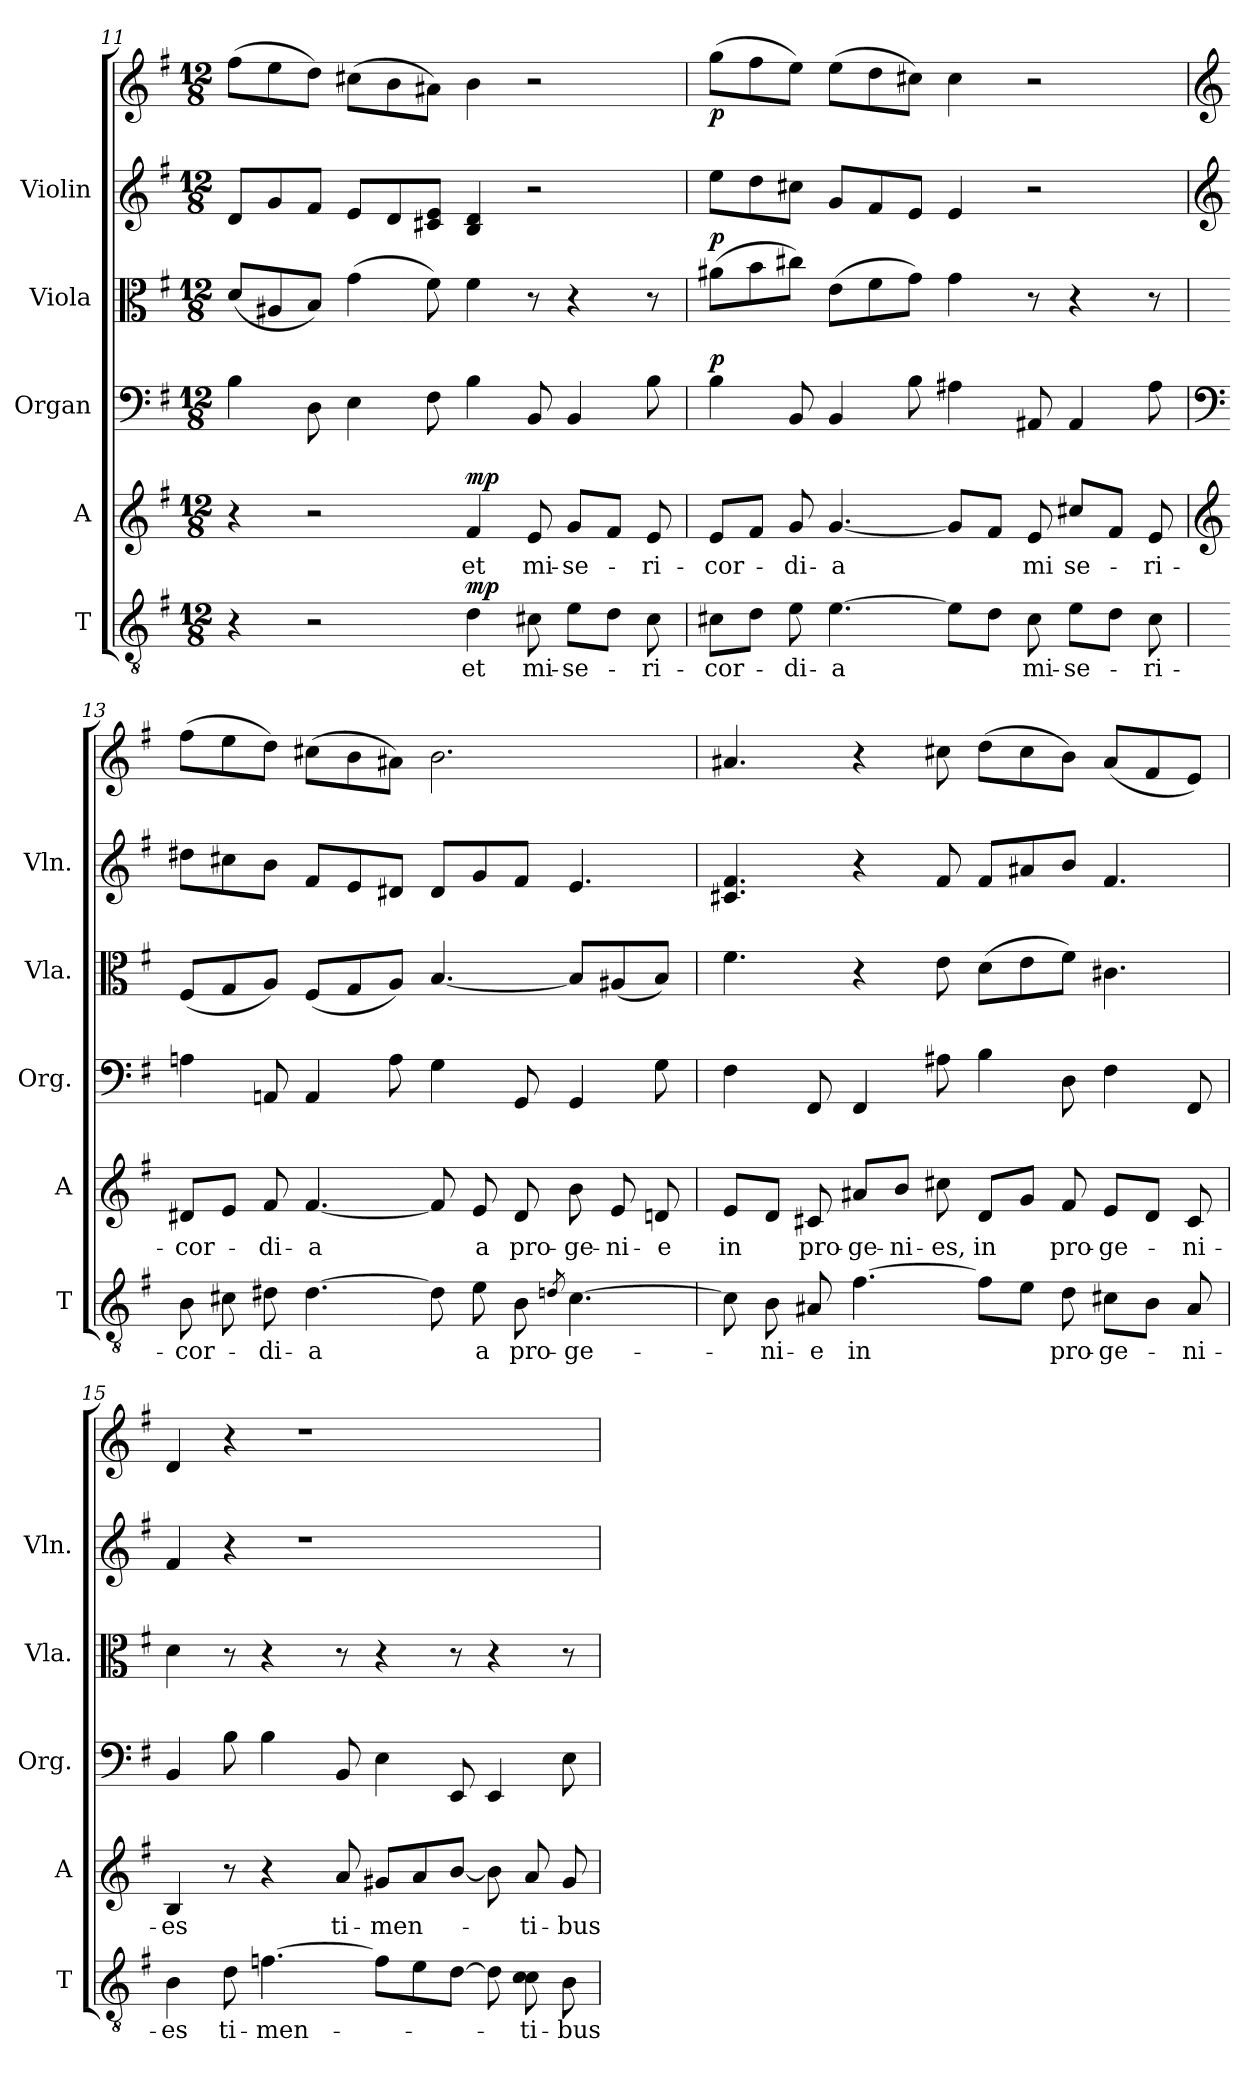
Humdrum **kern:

**kern	**text	**dynam	**kern	**text	**dynam	**kern	**dynam	**kern	**dynam	**kern	**kern	**dynam
*part5	*part5	*part5	*part4	*part4	*part4	*part3	*part3	*part2	*part2	*part1	*part1	*part1
*staff6	*staff6	*staff6	*staff5	*staff5	*staff5	*staff4	*staff4	*staff3	*staff3	*staff2	*staff1	*staff1/2
*I"T	*	*	*I"A	*	*	*I"Organ	*	*I"Viola	*	*I"Violin	*	*
*I'T	*	*	*I'A	*	*	*I'Org.	*	*I'Vla.	*	*I'Vln.	*	*
!!LO:LB:g=z
*clefGv2	*	*	*clefG2	*	*	*clefF4	*	*clefC3	*	*clefG2	*clefG2	*
*k[f#]	*	*	*k[f#]	*	*	*k[f#]	*	*k[f#]	*	*k[f#]	*k[f#]	*
*M12/8	*	*	*M12/8	*	*	*M12/8	*	*M12/8	*	*M12/8	*M12/8	*
=11	=11	=11	=11	=11	=11	=11	=11	=11	=11	=11	=11	=11
4r	.	.	4r	.	.	4B\	.	(8d/L	.	8d/L	(8ff#\L	.
.	.	.	.	.	.	.	.	8A#X/	.	8g/	8ee\	.
2r	.	.	2r	.	.	8D\	.	8B/J)	.	8f#/J	8dd\J)	.
.	.	.	.	.	.	4E\	.	(>4g\	.	8e/L	(8cc#X\L	.
.	.	.	.	.	.	.	.	.	.	8d/	8b\	.
.	.	.	.	.	.	8F#\	.	8f#\)	.	8c#X/ 8e/J	8a#X\J)	.
!	!	!LO:DY:a	!	!	!LO:DY:a	!	!	!	!	!	!	!
4d\	et	mp	4f#/	et	mp	4B\	.	4f#\	.	4B/ 4d/	4b\	.
8c#X\	mi-	.	8e/	mi-	.	8BB/	.	8r	.	2r	2r	.
8e\L	-se-	.	8g/L	-se-	.	4BB/	.	4r	.	.	.	.
8d\J	.	.	8f#/J	.	.	.	.	.	.	.	.	.
8c#\	-ri-	.	8e/	-ri-	.	8B\	.	8r	.	.	.	.
=12	=12	=12	=12	=12	=12	=12	=12	=12	=12	=12	=12	=12
!	!	!	!	!	!	!	!LO:DY:a	!	!LO:DY:a	!	!	!LO:DY:b
8c#X\L	-cor-	.	8e/L	-cor-	.	4B\	p	(>8a#X\L	p	8ee\L	(8gg\L	p
8d\J	.	.	8f#/J	.	.	.	.	8b\	.	8dd\	8ff#\	.
8e\	-di-	.	8g/	-di-	.	8BB/	.	8cc#X\J)	.	8cc#X\J	8ee\J)	.
[4.e\	-a	.	[4.g/	-a	.	4BB/	.	(>8e\L	.	8g/L	(8ee\L	.
.	.	.	.	.	.	.	.	8f#\	.	8f#/	8dd\	.
.	.	.	.	.	.	8B\	.	8g\J)	.	8e/J	8cc#X\J)	.
8e\L]	.	.	8g/L]	.	.	4A#X\	.	4g\	.	4e/	4cc#\	.
8d\J	.	.	8f#/J	.	.	.	.	.	.	.	.	.
8c#\	mi-	.	8e/	mi	.	8AA#X/	.	8r	.	2r	2r	.
8e\L	-se-	.	8cc#X/L	-se-	.	4AA#/	.	4r	.	.	.	.
8d\J	.	.	8f#/J	.	.	.	.	.	.	.	.	.
8c#\	-ri-	.	8e/	-ri-	.	8A#\	.	8r	.	.	.	.
!!LO:PB:g=z
=13	=13	=13	=13	=13	=13	=13	=13	=13	=13	=13	=13	=13
*	*	*	*clefG2	*	*	*clefF4	*	*	*	*clefG2	*clefG2	*
8B\	-cor-	.	8d#X/L	-cor-	.	4An\	.	(8F#/L	.	8dd#X\L	(8ff#\L	.
8c#X\	.	.	8e/J	.	.	.	.	8G/	.	8cc#X\	8ee\	.
8d#X\	-di-	.	8f#/	-di-	.	8AAn/	.	8A/J)	.	8b\J	8dd\J)	.
[4.d#\	-a	.	[4.f#/	-a	.	4AA/	.	(8F#/L	.	8f#/L	(8cc#X\L	.
.	.	.	.	.	.	.	.	8G/	.	8e/	8b\	.
.	.	.	.	.	.	8A\	.	8A/J)	.	8d#X/J	8a#X\J)	.
8d#\]	.	.	8f#/]	.	.	4G\	.	[4.B/	.	8d#/L	2.b\	.
8e\	a	.	8e/	a	.	.	.	.	.	8g/	.	.
8B\	pro-	.	8d#/	pro-	.	8GG/	.	.	.	8f#/J	.	.
8qdn/	.	.	.	.	.	.	.	.	.	.	.	.
[4.c#\	-ge-	.	8b\	-ge-	.	4GG/	.	8B/L]	.	4.e/	.	.
.	.	.	8e/	-ni-	.	.	.	(8A#X/	.	.	.	.
.	.	.	8dn/	-e	.	8G\	.	8B/J)	.	.	.	.
=14	=14	=14	=14	=14	=14	=14	=14	=14	=14	=14	=14	=14
8c#\]	.	.	8e/L	in	.	4F#\	.	4.f#\	.	4.c#X/ 4.f#/	4.a#X/	.
8B\	-ni-	.	8d/J	.	.	.	.	.	.	.	.	.
8A#X/	-e	.	8c#X/	pro-	.	8FF#/	.	.	.	.	.	.
[4.f#\	in	.	8a#X/L	-ge-	.	4FF#/	.	4r	.	4r	4r	.
.	.	.	8b/J	-ni-	.	.	.	.	.	.	.	.
.	.	.	8cc#X\	-es,	.	8A#X\	.	8e\	.	8f#/	8cc#X\	.
8f#\L]	.	.	8d/L	in	.	4B\	.	(>8d\L	.	8f#/L	(8dd\L	.
8e\J	.	.	8g/J	.	.	.	.	8e\	.	8a#X/	8cc#\	.
8d\	pro-	.	8f#/	pro-	.	8D\	.	8f#\J)	.	8b/J	8b\J)	.
8c#X\L	-ge-	.	8e/L	-ge-	.	4F#\	.	4.c#X\	.	4.f#/	(8a#/L	.
8B\J	.	.	8d/J	.	.	.	.	.	.	.	8f#/	.
8A#/	-ni-	.	8c#/	-ni-	.	8FF#/	.	.	.	.	8e/J)	.
!!LO:LB:g=z
=15	=15	=15	=15	=15	=15	=15	=15	=15	=15	=15	=15	=15
4B\	-es	.	4B/	-es	.	4BB/	.	4d\	.	4f#/	4d/	.
8d\	ti-	.	8r	.	.	8B\	.	8r	.	4r	4r	.
[4.fn\	-men-	.	4r	.	.	4B\	.	4r	.	.	.	.
.	.	.	.	.	.	.	.	.	.	1r	1r	.
.	.	.	8a/	ti-	.	8BB/	.	8r	.	.	.	.
8f\L]	.	.	8g#X/L	-men-	.	4E\	.	4r	.	.	.	.
8e\	.	.	8a/	.	.	.	.	.	.	.	.	.
[8d\J	.	.	[8b/J	.	.	8EE/	.	8r	.	.	.	.
8d\]	.	.	8b\]	.	.	4EE/	.	4r	.	.	.	.
8c\ 8c\	-ti-	.	8a/	-ti-	.	.	.	.	.	.	.	.
8B\	-bus	.	8g#/	-bus	.	8E\	.	8r	.	.	.	.
=	=	=	=	=	=	=	=	=	=	=	=	=
*-	*-	*-	*-	*-	*-	*-	*-	*-	*-	*-	*-	*-
